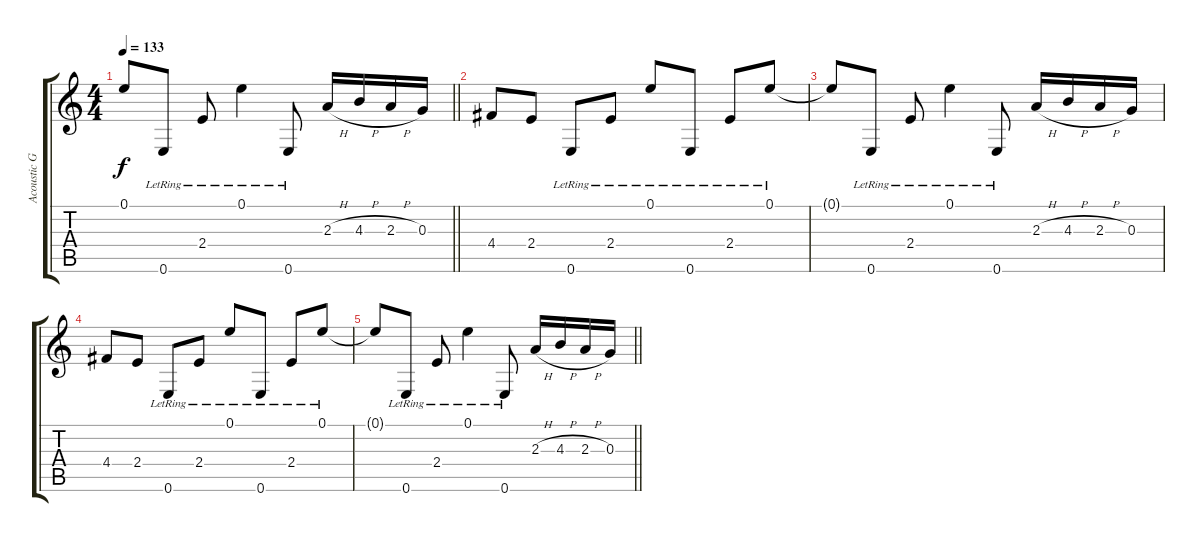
\track ("Acoustic Guitars" "Acoustic G") {instrument acousticguitarsteel}
\staff {score tabs}
\tuning (E4 B3 G3 D3 A2 E2) {hide}
\ts (4 4)
\tempo 133
\clef g2
\barLineRight lightlight
\ks c
0.1{t}.8{dy f} 0.6{lr}.8 2.4{lr}.8 0.1{lr}.4 0.6{lr}.8 2.3{h}.16 4.3{h}.16 2.3{h}.16 0.3.16 |
\section ("" "")
4.4.8 2.4.8 0.6{lr}.8 2.4{lr}.8 0.1{lr}.8 0.6{lr}.8 2.4{lr}.8 0.1{lr}.8 |
0.1{t}.8 0.6{lr}.8 2.4{lr}.8 0.1{lr}.4 0.6{lr}.8 2.3{h}.16 4.3{h}.16 2.3{h}.16 0.3.16 |
4.4.8 2.4.8 0.6{lr}.8 2.4{lr}.8 0.1{lr}.8 0.6{lr}.8 2.4{lr}.8 0.1{lr}.8 |
\barLineRight lightlight
0.1{t}.8 0.6{lr}.8 2.4{lr}.8 0.1{lr}.4 0.6{lr}.8 2.3{h}.16 4.3{h}.16 2.3{h}.16 0.3.16
